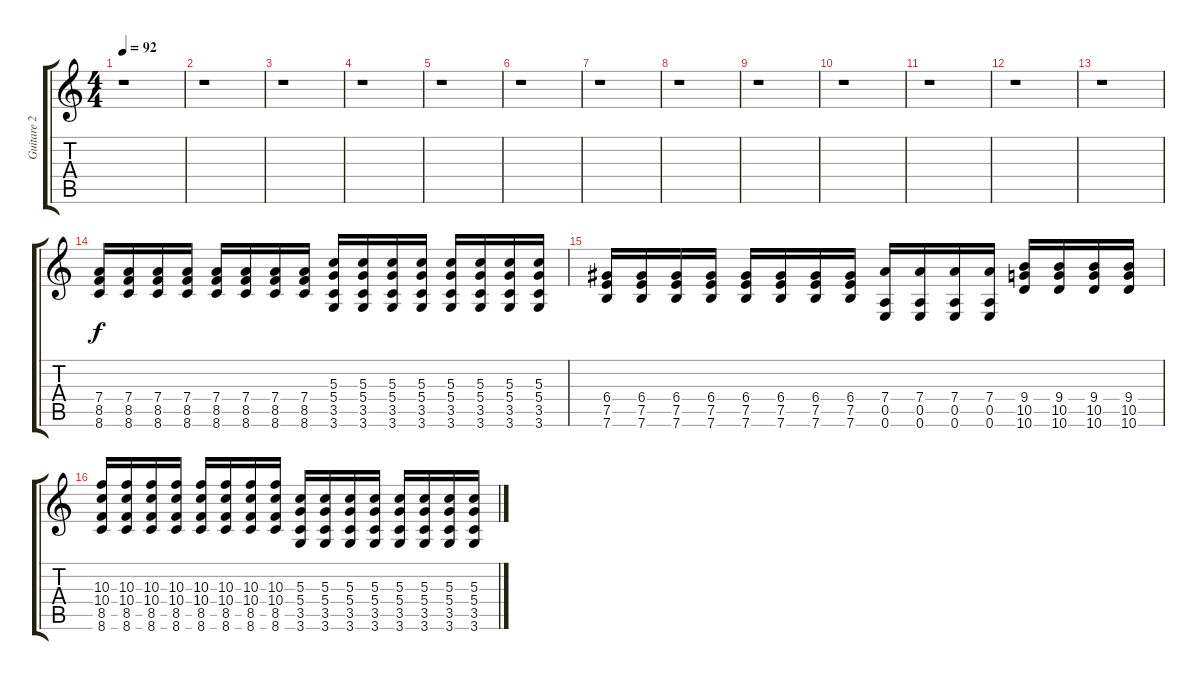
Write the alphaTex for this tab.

\track ("Guitare 2" "Guitare 2") {instrument overdrivenguitar}
\staff {score tabs}
\tuning (E4 B3 G3 D3 A2 E2) {hide}
\ts (4 4)
\tempo 92
\clef g2
\ks c
r.1{dy f} |
r.1 |
r.1 |
r.1 |
r.1 |
r.1 |
r.1 |
r.1 |
r.1 |
r.1 |
r.1 |
r.1 |
r.1 |
(7.4 8.5 8.6).16 (7.4 8.5 8.6).16 (7.4 8.5 8.6).16 (7.4 8.5 8.6).16 (7.4 8.5 8.6).16 (7.4 8.5 8.6).16 (7.4 8.5 8.6).16 (7.4 8.5 8.6).16 (5.3 5.4 3.5 3.6).16 (5.3 5.4 3.5 3.6).16 (5.3 5.4 3.5 3.6).16 (5.3 5.4 3.5 3.6).16 (5.3 5.4 3.5 3.6).16 (5.3 5.4 3.5 3.6).16 (5.3 5.4 3.5 3.6).16 (5.3 5.4 3.5 3.6).16 |
(6.4 7.5 7.6).16 (6.4 7.5 7.6).16 (6.4 7.5 7.6).16 (6.4 7.5 7.6).16 (6.4 7.5 7.6).16 (6.4 7.5 7.6).16 (6.4 7.5 7.6).16 (6.4 7.5 7.6).16 (7.4 0.5 0.6).16 (7.4 0.5 0.6).16 (7.4 0.5 0.6).16 (7.4 0.5 0.6).16 (9.4 10.5 10.6).16 (9.4 10.5 10.6).16 (9.4 10.5 10.6).16 (9.4 10.5 10.6).16 |
(10.3 10.4 8.5 8.6).16 (10.3 10.4 8.5 8.6).16 (10.3 10.4 8.5 8.6).16 (10.3 10.4 8.5 8.6).16 (10.3 10.4 8.5 8.6).16 (10.3 10.4 8.5 8.6).16 (10.3 10.4 8.5 8.6).16 (10.3 10.4 8.5 8.6).16 (5.3 5.4 3.5 3.6).16 (5.3 5.4 3.5 3.6).16 (5.3 5.4 3.5 3.6).16 (5.3 5.4 3.5 3.6).16 (5.3 5.4 3.5 3.6).16 (5.3 5.4 3.5 3.6).16 (5.3 5.4 3.5 3.6).16 (5.3 5.4 3.5 3.6).16
